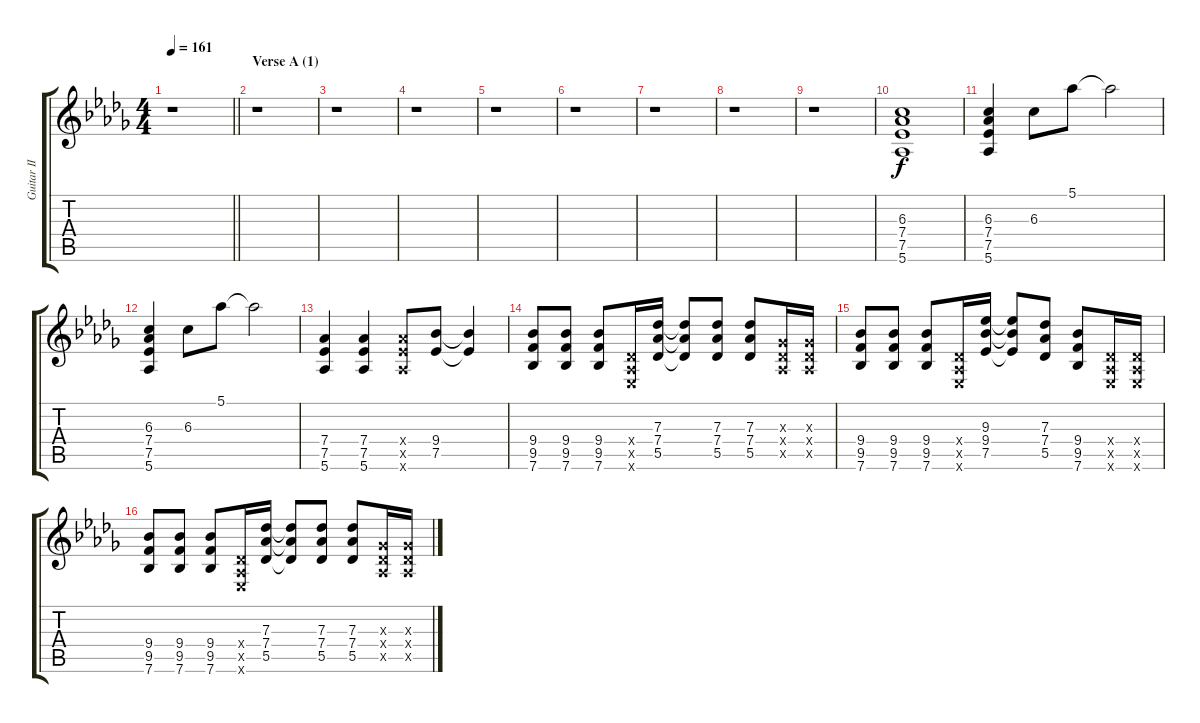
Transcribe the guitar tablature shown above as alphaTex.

\track ("Guitar II" "Guitar II") {instrument distortionguitar}
\staff {score tabs}
\tuning (Eb4 Bb3 Gb3 Db3 Ab2 Eb2) {hide}
\ts (4 4)
\tempo 161
\clef g2
\barLineRight lightlight
\ks bbminor
r.1{dy f} |
\section ("" "Verse A (1)")
r.1 |
r.1 |
r.1 |
r.1 |
r.1 |
r.1 |
r.1 |
r.1 |
(6.3 7.4 7.5 5.6).1 |
(6.3 7.4 7.5 5.6).4 6.3.8 5.1.8 5.1{t}.2 |
(6.3 7.4 7.5 5.6).4 6.3.8 5.1.8 5.1{t}.2 |
(7.4 7.5 5.6).4 (7.4 7.5 5.6).4 (7.4{x} 7.5{x} 5.6{x}).8 (9.4 7.5).8 (9.4{t} 7.5{t}).4 |
(9.4 9.5 7.6).8 (9.4 9.5 7.6).8 (9.4 9.5 7.6).8 (0.4{x} 0.5{x} 0.6{x}).16 (7.3 7.4 5.5).16 (7.3{t} 7.4{t} 5.5{t}).8 (7.3 7.4 5.5).8 (7.3 7.4 5.5).8 (0.3{x} 0.4{x} 0.5{x}).16 (0.3{x} 0.4{x} 0.5{x}).16 |
(9.4 9.5 7.6).8 (9.4 9.5 7.6).8 (9.4 9.5 7.6).8 (0.4{x} 0.5{x} 0.6{x}).16 (9.3 9.4 7.5).16 (9.3{t} 9.4{t} 7.5{t}).8 (7.3 7.4 5.5).8 (9.4 9.5 7.6).8 (0.4{x} 0.5{x} 0.6{x}).16 (0.4{x} 0.5{x} 0.6{x}).16 |
(9.4 9.5 7.6).8 (9.4 9.5 7.6).8 (9.4 9.5 7.6).8 (0.4{x} 0.5{x} 0.6{x}).16 (7.3 7.4 5.5).16 (7.3{t} 7.4{t} 5.5{t}).8 (7.3 7.4 5.5).8 (7.3 7.4 5.5).8 (0.3{x} 0.4{x} 0.5{x}).16 (0.3{x} 0.4{x} 0.5{x}).16
